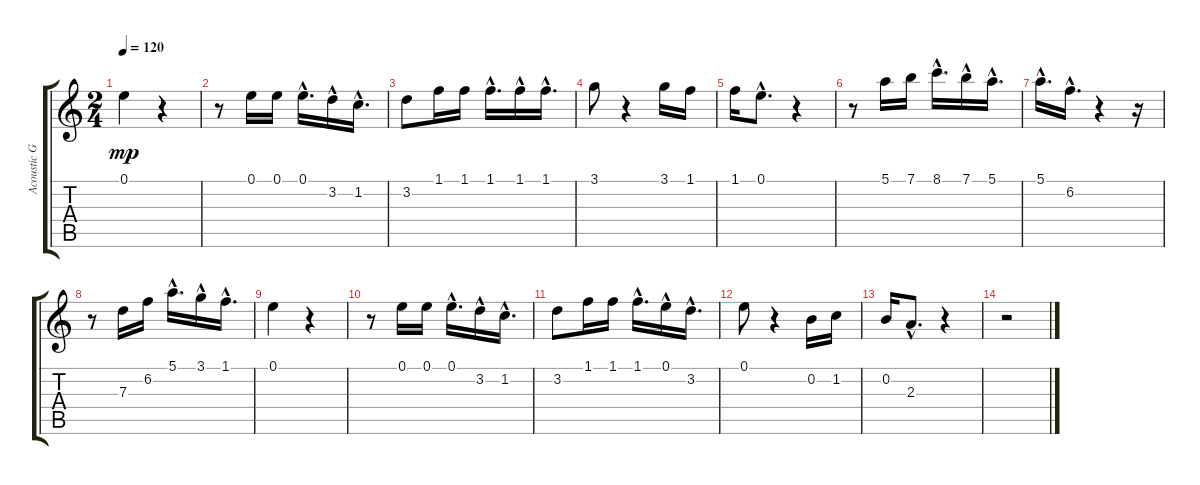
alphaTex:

\track ("Acoustic Grand" "Acoustic G") {instrument overdrivenguitar}
\staff {score tabs}
\tuning (E4 B3 G3 D3 A2 E2) {hide}
\ts (2 4)
\tempo 120
\clef g2
\ks c
0.1.4{dy mp} r.4 |
r.8 0.1.16 0.1.16 0.1{hac}.16{d} 3.2{hac}.16 1.2{hac}.16{d} |
3.2.8 1.1.16 1.1.16 1.1{hac}.16{d} 1.1{hac}.16 1.1{hac}.16{d} |
3.1.8 r.4 3.1.16 1.1.16 |
1.1.16 0.1{hac}.8{d} r.4 |
r.8 5.1.16 7.1.16 8.1{hac}.16{d} 7.1{hac}.16 5.1{hac}.16{d} |
5.1{hac}.16{d} 6.2{hac}.16{d} r.4 r.16 |
r.8 7.3.16 6.2.16 5.1{hac}.16{d} 3.1{hac}.16 1.1{hac}.16{d} |
0.1.4 r.4 |
r.8 0.1.16 0.1.16 0.1{hac}.16{d} 3.2{hac}.16 1.2{hac}.16{d} |
3.2.8 1.1.16 1.1.16 1.1{hac}.16{d} 0.1{hac}.16 3.2{hac}.16{d} |
0.1.8 r.4 0.2.16 1.2.16 |
0.2.16 2.3{hac}.8{d} r.4 |
r.2
